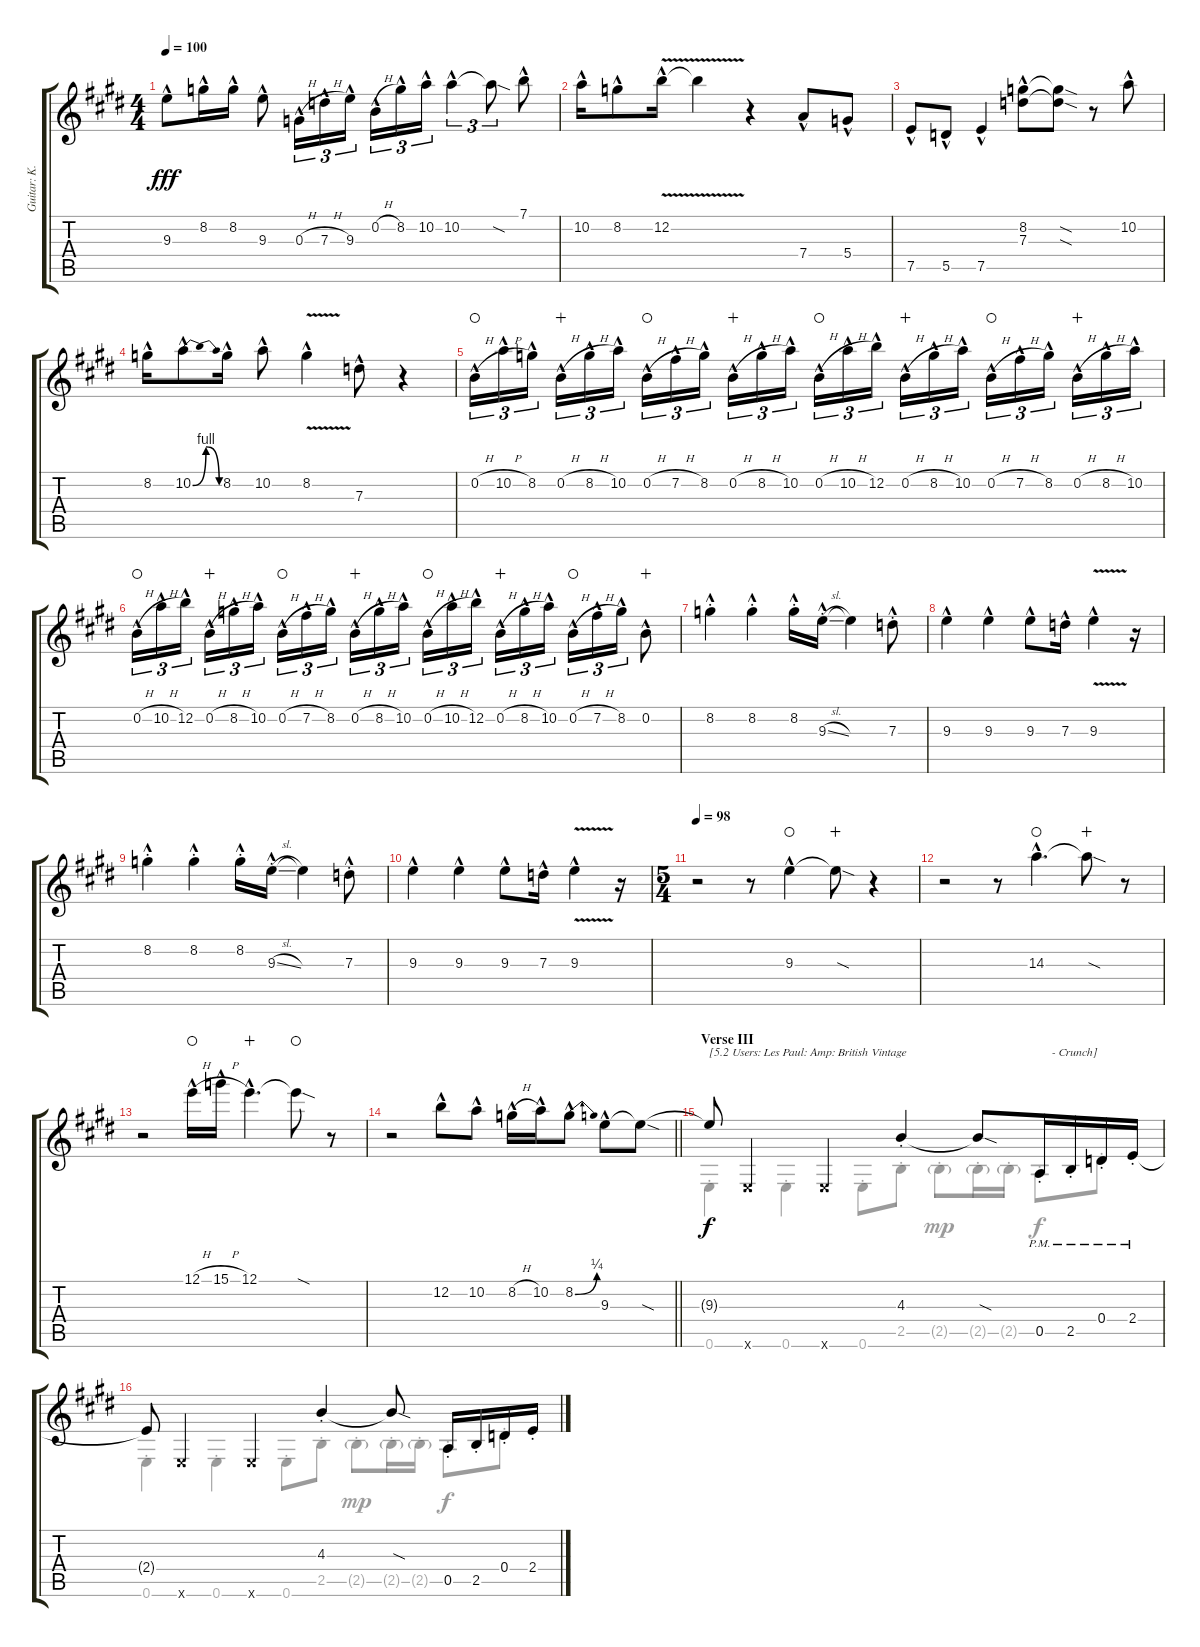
\track ("Guitar: K.K." "Guitar: K.") {instrument electricguitarclean}
\staff {score tabs}
\tuning (E4 B3 G3 D3 A2 E2) {hide}
\voice
\ts (4 4)
\tempo 100
\clef g2
\ks e
9.3{hac}.8{dy fff} 8.2{hac}.16 8.2{hac}.16 9.3{hac}.8 0.3{h hac}.16{tu (3 2)} 7.3{h hac}.16{tu (3 2)} 9.3{hac}.16{tu (3 2)} 0.2{h hac}.16{tu (3 2)} 8.2{hac}.16{tu (3 2)} 10.2{hac}.16{tu (3 2)} 10.2{hac}.4{tu (3 2)} 10.2{sod t}.8{tu (3 2)} 7.1{hac}.8 |
10.2{hac}.16 8.2{hac}.8 12.2{v hac}.16 12.2{t}.4 r.4 7.4{hac}.8 5.4{hac}.8 |
7.5{hac}.8 5.5{hac}.8 7.5{hac}.4 (8.2{hac} 7.3{hac}).8 (8.2{sod t} 7.3{sod t}).8 r.8 10.2{hac}.8 |
8.2{hac}.16 10.2{be (bendrelease 0 0 6 4 49 4 60 0) hac}.8 8.2{hac}.16 10.2{hac}.8 8.2{v hac}.4 7.3{hac}.8 r.4 |
0.2{h hac}.16{tu (3 2) waho} 10.2{h hac}.16{tu (3 2)} 8.2{hac}.16{tu (3 2) beam splitsecondary} 0.2{h hac}.16{tu (3 2) wahc} 8.2{h hac}.16{tu (3 2)} 10.2{hac}.16{tu (3 2)} 0.2{h hac}.16{tu (3 2) waho} 7.2{h hac}.16{tu (3 2)} 8.2{hac}.16{tu (3 2) beam splitsecondary} 0.2{h hac}.16{tu (3 2) wahc} 8.2{h hac}.16{tu (3 2)} 10.2{hac}.16{tu (3 2)} 0.2{h hac}.16{tu (3 2) waho} 10.2{h hac}.16{tu (3 2)} 12.2{hac}.16{tu (3 2) beam splitsecondary} 0.2{h hac}.16{tu (3 2) wahc} 8.2{h hac}.16{tu (3 2)} 10.2{hac}.16{tu (3 2)} 0.2{h hac}.16{tu (3 2) waho} 7.2{h hac}.16{tu (3 2)} 8.2{hac}.16{tu (3 2) beam splitsecondary} 0.2{h hac}.16{tu (3 2) wahc} 8.2{h hac}.16{tu (3 2)} 10.2{hac}.16{tu (3 2)} |
0.2{h hac}.16{tu (3 2) waho} 10.2{h hac}.16{tu (3 2)} 12.2{hac}.16{tu (3 2) beam splitsecondary} 0.2{h hac}.16{tu (3 2) wahc} 8.2{h hac}.16{tu (3 2)} 10.2{hac}.16{tu (3 2)} 0.2{h hac}.16{tu (3 2) waho} 7.2{h hac}.16{tu (3 2)} 8.2{hac}.16{tu (3 2) beam splitsecondary} 0.2{h hac}.16{tu (3 2) wahc} 8.2{h hac}.16{tu (3 2)} 10.2{hac}.16{tu (3 2)} 0.2{h hac}.16{tu (3 2) waho} 10.2{h hac}.16{tu (3 2)} 12.2{hac}.16{tu (3 2) beam splitsecondary} 0.2{h hac}.16{tu (3 2) wahc} 8.2{h hac}.16{tu (3 2)} 10.2{hac}.16{tu (3 2)} 0.2{h hac}.16{tu (3 2) waho} 7.2{h hac}.16{tu (3 2)} 8.2{hac}.16{tu (3 2)} 0.2{hac}.8{wahc} |
8.2{hac st}.4 8.2{hac st}.4 8.2{hac st}.16 9.3{sl hac st}.16 9.3{t}.4 7.3{hac st}.8 |
9.3{hac}.4 9.3{hac}.4 9.3{hac}.8 7.3{hac}.16 9.3{v hac}.4 r.16 |
8.2{hac st}.4 8.2{hac st}.4 8.2{hac st}.16 9.3{sl hac st}.16 9.3{t}.4 7.3{hac st}.8 |
9.3{hac}.4 9.3{hac}.4 9.3{hac}.8 7.3{hac}.16 9.3{v hac}.4 r.16 |
\ts (5 4)
\tempo 98
r.2 r.8 9.3{hac}.4{waho} 9.3{sod t}.8{wahc} r.4 |
r.2 r.8 14.3{hac}.4{d waho} 14.3{sod t}.8{wahc} r.8 |
r.2 12.1{h hac}.16{waho} 15.1{h hac}.16 12.1{hac}.4{d wahc} 12.1{sod t}.8{waho} r.8 |
\barLineRight lightlight
r.2 12.2{hac}.8 10.2{hac}.8 8.2{h hac}.16 10.2{hac}.16 8.2{be (bend 0 0 60 1) hac}.8 9.3{hac}.8 9.3{sod t}.8 |
\section ("" "Verse III")
9.3{t}.8{txt "[5.2 Users: Les Paul: Amp: British Vintage" dy f volume 13 balance 4 instrument electricguitarclean} 0.6{x}.4 0.6{x}.4 4.3{st}.4 4.3{sod t}.8{beam merge} 0.5{pm st}.16{txt "    - Crunch]"} 2.5{pm st}.16 0.4{pm st}.16 2.4{pm st}.16 |
2.4{t}.8 0.6{x}.4 0.6{x}.4 4.3{st}.4 4.3{sod t}.8 0.5{st}.16 2.5{st}.16 0.4{st}.16 2.4{st}.16
\voice
\clef g2
\ottava regular
\simile none
\ks e
|
|
|
|
|
|
|
|
|
|
|
|
|
\barLineRight lightlight
|
0.6{st}.4 0.6{st}.4 0.6{st}.8 2.5{st}.8 2.5{g st}.8{dy mp} 2.5{g st}.16 2.5{g st}.16 0.5{st}.8{dy f} 0.4{st}.8 |
0.6{st}.4 0.6{st}.4 0.6{st}.8 2.5{st}.8 2.5{g st}.8{dy mp} 2.5{g st}.16 2.5{g st}.16 0.5{st}.8{dy f} 0.4{st}.8
